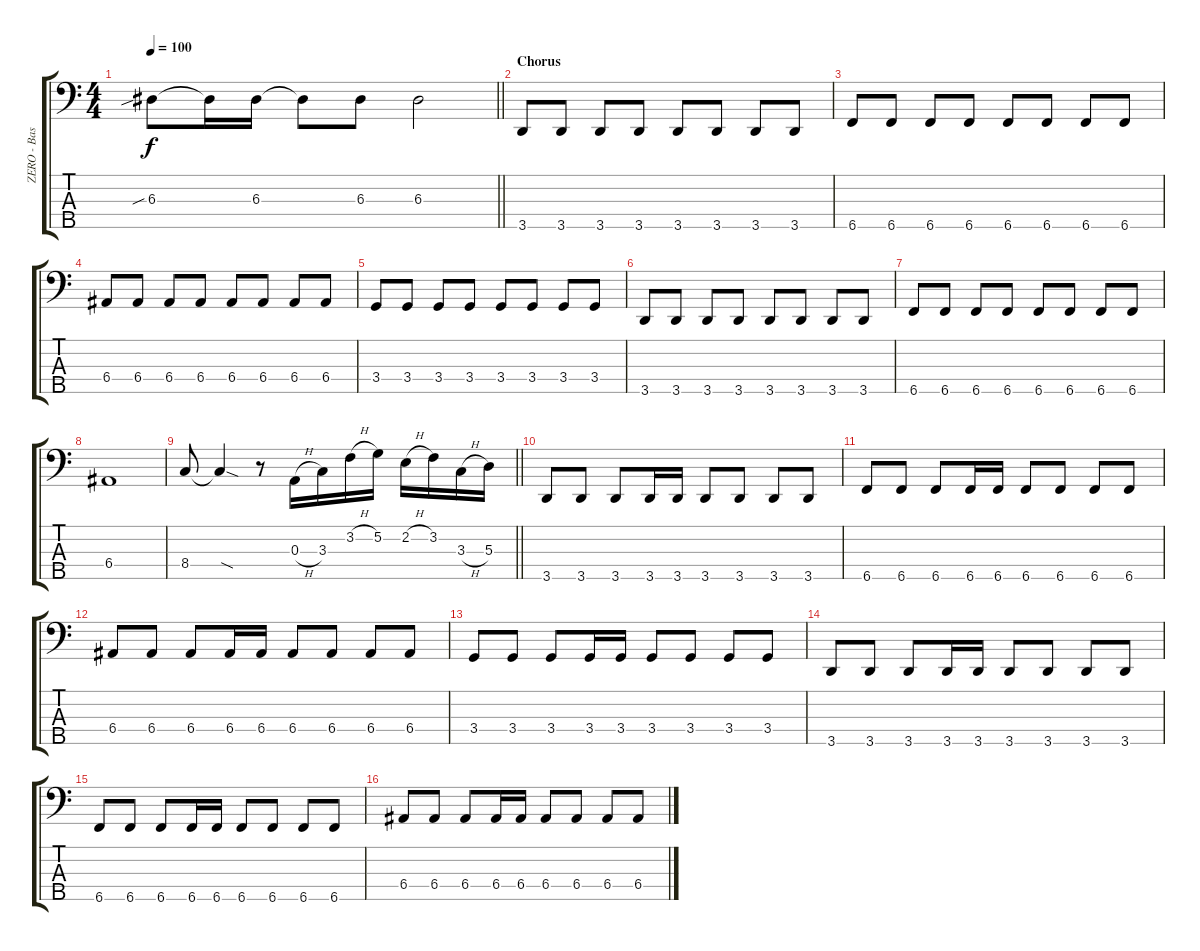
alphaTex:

\track ("ZERO - Bass" "ZERO - Bas") {instrument electricbassfinger}
\staff {score tabs}
\tuning (G2 D2 A1 E1 B0) {hide}
\ts (4 4)
\tempo 100
\clef f4
\barLineRight lightlight
\ks c
6.3{sib}.8{dy f} 6.3{t}.16 6.3.16 6.3{t}.8 6.3.8 6.3.2 |
\section ("" "Chorus")
3.5.8 3.5.8 3.5.8 3.5.8 3.5.8 3.5.8 3.5.8 3.5.8 |
6.5.8 6.5.8 6.5.8 6.5.8 6.5.8 6.5.8 6.5.8 6.5.8 |
6.4.8 6.4.8 6.4.8 6.4.8 6.4.8 6.4.8 6.4.8 6.4.8 |
3.4.8 3.4.8 3.4.8 3.4.8 3.4.8 3.4.8 3.4.8 3.4.8 |
3.5.8 3.5.8 3.5.8 3.5.8 3.5.8 3.5.8 3.5.8 3.5.8 |
6.5.8 6.5.8 6.5.8 6.5.8 6.5.8 6.5.8 6.5.8 6.5.8 |
6.4.1 |
\barLineRight lightlight
8.4.8 8.4{sod t}.4 r.8 0.3{h}.16 3.3.16 3.2{h}.16 5.2.16 2.2{h}.16 3.2.16 3.3{h}.16 5.3.16 |
\section ("" "")
3.5.8 3.5.8 3.5.8 3.5.16 3.5.16 3.5.8 3.5.8 3.5.8 3.5.8 |
6.5.8 6.5.8 6.5.8 6.5.16 6.5.16 6.5.8 6.5.8 6.5.8 6.5.8 |
6.4.8 6.4.8 6.4.8 6.4.16 6.4.16 6.4.8 6.4.8 6.4.8 6.4.8 |
3.4.8 3.4.8 3.4.8 3.4.16 3.4.16 3.4.8 3.4.8 3.4.8 3.4.8 |
3.5.8 3.5.8 3.5.8 3.5.16 3.5.16 3.5.8 3.5.8 3.5.8 3.5.8 |
6.5.8 6.5.8 6.5.8 6.5.16 6.5.16 6.5.8 6.5.8 6.5.8 6.5.8 |
6.4.8 6.4.8 6.4.8 6.4.16 6.4.16 6.4.8 6.4.8 6.4.8 6.4.8
